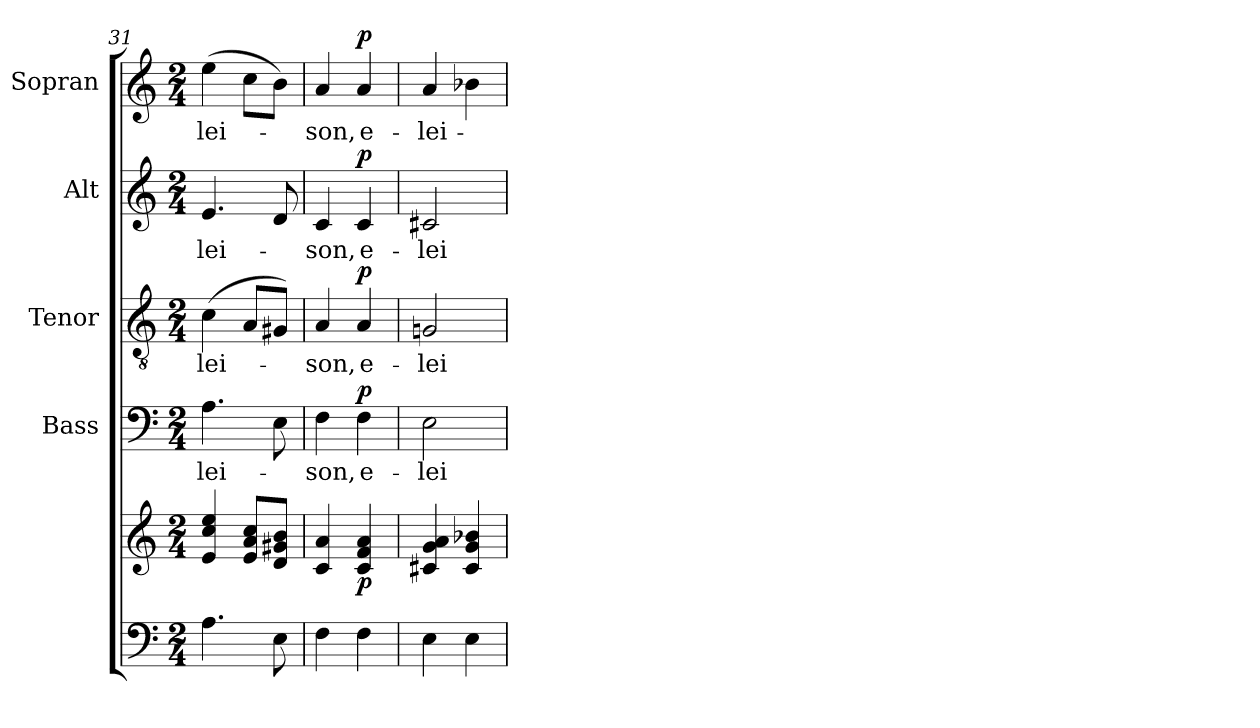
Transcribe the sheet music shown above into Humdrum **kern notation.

**kern	**kern	**dynam	**kern	**text	**dynam	**kern	**text	**dynam	**kern	**text	**dynam	**kern	**text	**dynam
*part5	*part5	*part5	*part4	*part4	*part4	*part3	*part3	*part3	*part2	*part2	*part2	*part1	*part1	*part1
*staff6	*staff5	*staff5/6	*staff4	*staff4	*staff4	*staff3	*staff3	*staff3	*staff2	*staff2	*staff2	*staff1	*staff1	*staff1
*	*	*	*I"Bass	*	*	*I"Tenor	*	*	*I"Alt	*	*	*I"Sopran	*	*
*	*	*	*I'B.	*	*	*I'T.	*	*	*I'A.	*	*	*I'S.	*	*
*clefF4	*clefG2	*	*clefF4	*	*	*clefGv2	*	*	*clefG2	*	*	*clefG2	*	*
*k[]	*k[]	*	*k[]	*	*	*k[]	*	*	*k[]	*	*	*k[]	*	*
*C:	*C:	*	*C:	*	*	*C:	*	*	*C:	*	*	*C:	*	*
*M2/4	*M2/4	*	*M2/4	*	*	*M2/4	*	*	*M2/4	*	*	*M2/4	*	*
=31	=31	=31	=31	=31	=31	=31	=31	=31	=31	=31	=31	=31	=31	=31
!	!	!	!	!LO:LY:b	!	!	!LO:LY:b	!	!	!LO:LY:b	!	!	!LO:LY:b	!
4.A\	4e/ 4cc/ 4ee/	.	4.A\	-lei-	.	(>4c\	-lei-	.	4.e/	-lei-	.	(>4ee\	-lei-	.
.	8e/ 8a/ 8cc/L	.	.	.	.	8A/L	.	.	.	.	.	8cc\L	.	.
8E\	8d/ 8g#X/ 8b/J	.	8E\	.	.	8G#X/J)	.	.	8d/	.	.	8b\J)	.	.
!!LO:PB:g=z
=32	=32	=32	=32	=32	=32	=32	=32	=32	=32	=32	=32	=32	=32	=32
!	!	!	!	!LO:LY:b	!	!	!LO:LY:b	!	!	!LO:LY:b	!	!	!LO:LY:b	!
4F\	4c/ 4a/	.	4F\	-son,	.	4A/	-son,	.	4c/	-son,	.	4a/	-son,	.
!	!	!LO:DY:b	!	!LO:LY:b	!LO:DY:a	!	!LO:LY:b	!LO:DY:a	!	!LO:LY:b	!LO:DY:a	!	!LO:LY:b	!LO:DY:a
4F\	4c/ 4f/ 4a/	p	4F\	e-	p	4A/	e-	p	4c/	e-	p	4a/	e-	p
=33	=33	=33	=33	=33	=33	=33	=33	=33	=33	=33	=33	=33	=33	=33
!	!	!	!	!LO:LY:b	!	!	!LO:LY:b	!	!	!LO:LY:b	!	!	!LO:LY:b	!
4E\	4c#X/ 4g/ 4a/	.	2E\	-lei-	.	2Gn/	-lei-	.	2c#X/	-lei-	.	4a/	-lei-	.
4E\	4c#/ 4g/ 4b-X/	.	.	.	.	.	.	.	.	.	.	4b-X\	.	.
=	=	=	=	=	=	=	=	=	=	=	=	=	=	=
*-	*-	*-	*-	*-	*-	*-	*-	*-	*-	*-	*-	*-	*-	*-
